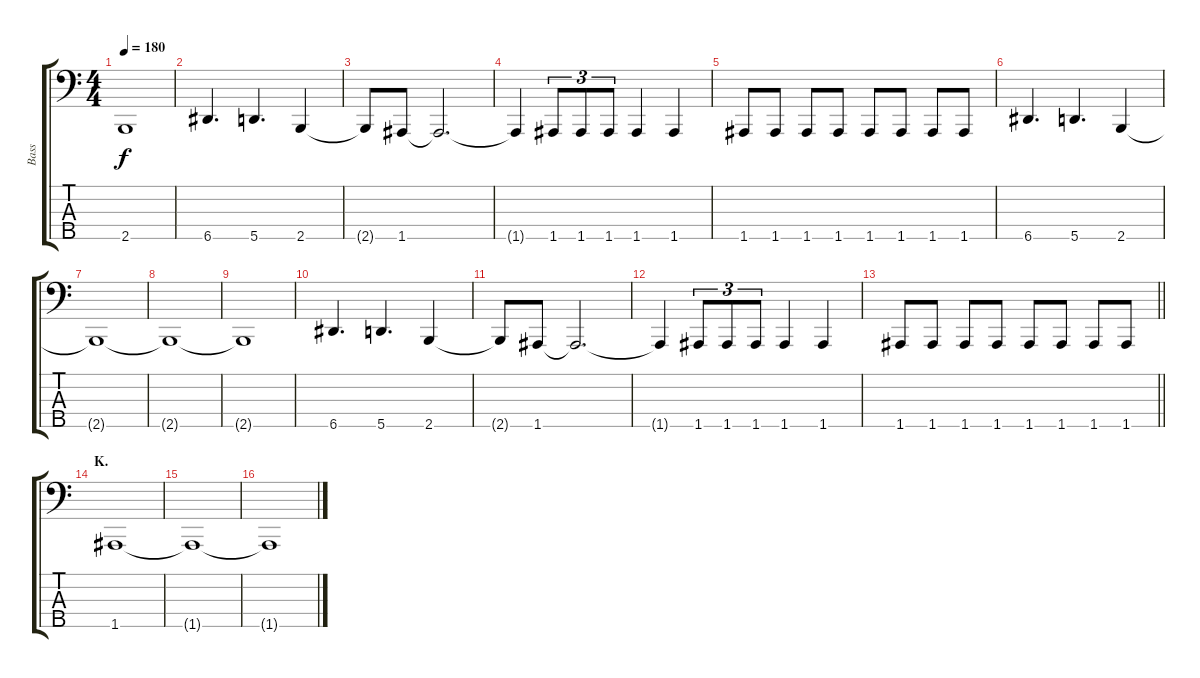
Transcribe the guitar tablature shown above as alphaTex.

\track ("Bass" "Bass") {instrument electricbasspick}
\staff {score tabs}
\tuning (G2 D2 A1 E1 A0) {hide}
\ts (4 4)
\tempo 180
\clef f4
\ks c
2.5{t}.1{dy f} |
6.5.4{d} 5.5.4{d} 2.5.4 |
2.5{t}.8 1.5.8 1.5{t}.2{d} |
1.5{t}.4 1.5.8{tu (3 2)} 1.5.8{tu (3 2)} 1.5.8{tu (3 2)} 1.5.4 1.5.4 |
1.5.8 1.5.8 1.5.8 1.5.8 1.5.8 1.5.8 1.5.8 1.5.8 |
6.5.4{d} 5.5.4{d} 2.5.4 |
2.5{t}.1 |
2.5{t}.1 |
2.5{t}.1 |
6.5.4{d} 5.5.4{d} 2.5.4 |
2.5{t}.8 1.5.8 1.5{t}.2{d} |
1.5{t}.4 1.5.8{tu (3 2)} 1.5.8{tu (3 2)} 1.5.8{tu (3 2)} 1.5.4 1.5.4 |
\barLineRight lightlight
1.5.8 1.5.8 1.5.8 1.5.8 1.5.8 1.5.8 1.5.8 1.5.8 |
\section ("" "K.")
1.5.1 |
1.5{t}.1 |
1.5{t}.1
